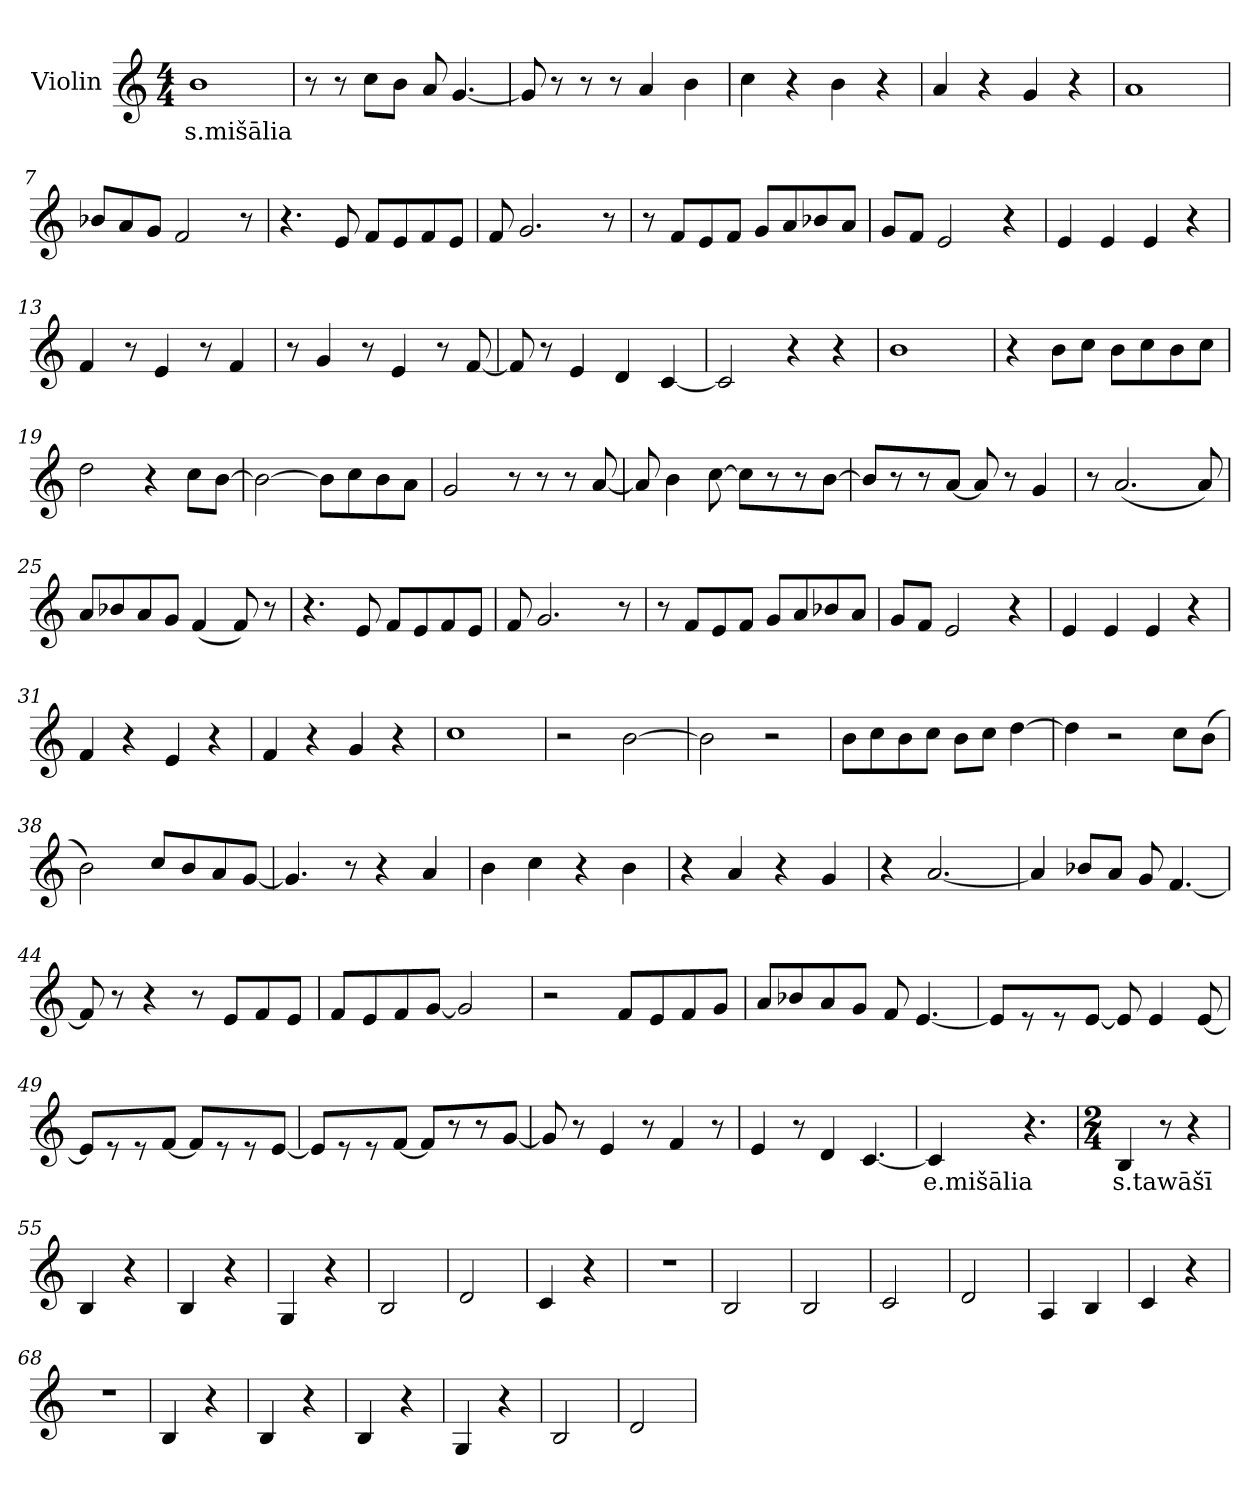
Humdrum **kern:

**kern	**text
*part1	*part1
*staff1	*staff1
*I"Violin	*
*clefG2	*
*k[]	*
*M4/4	*
*MM120	*
=1	=1
!	!LO:LY:b
1b	s.mišālia
=2	=2
8r	.
8r	.
8cc\L	.
8b\J	.
8a/	.
[4.g/	.
=3	=3
8g/]	.
8r	.
8r	.
8r	.
4a/	.
4b\	.
=4	=4
4cc\	.
4r	.
4b\	.
4r	.
=5	=5
4a/	.
4r	.
4g/	.
4r	.
!!LO:LB:g=z
=6	=6
1a	.
=7	=7
8b-X/L	.
8a/	.
8g/J	.
2f/	.
8r	.
=8	=8
4.r	.
8e/	.
8f/L	.
8e/	.
8f/	.
8e/J	.
=9	=9
8f/	.
2.g/	.
8r	.
=10	=10
8r	.
8f/L	.
8e/	.
8f/J	.
8g/L	.
8a/	.
8b-X/	.
8a/J	.
=11	=11
8g/L	.
8f/J	.
2e/	.
4r	.
!!LO:LB:g=z
=12	=12
4e/	.
4e/	.
4e/	.
4r	.
=13	=13
4f/	.
8r	.
4e/	.
8r	.
4f/	.
=14	=14
8r	.
4g/	.
8r	.
4e/	.
8r	.
[8f/	.
=15	=15
8f/]	.
8r	.
4e/	.
4d/	.
[4c/	.
=16	=16
2c/]	.
4r	.
4r	.
=17	=17
*MM120	*
1b	.
!!LO:LB:g=z
=18	=18
4r	.
8b\L	.
8cc\J	.
8b\L	.
8cc\	.
8b\	.
8cc\J	.
=19	=19
2dd\	.
4r	.
8cc\L	.
[8b\J	.
=20	=20
2b\_	.
8b\L]	.
8cc\	.
8b\	.
8a\J	.
=21	=21
2g/	.
8r	.
8r	.
8r	.
[8a/	.
=22	=22
8a/]	.
4b\	.
[8cc\	.
8cc\L]	.
8r	.
8r	.
[8b\J	.
!!LO:LB:g=z
=23	=23
8b/L]	.
8r	.
8r	.
[8a/J	.
8a/]	.
8r	.
4g/	.
=24	=24
8r	.
(<2.a/	.
8a/)	.
=25	=25
8a/L	.
8b-X/	.
8a/	.
8g/J	.
(<4f/	.
8f/)	.
8r	.
=26	=26
4.r	.
8e/	.
8f/L	.
8e/	.
8f/	.
8e/J	.
=27	=27
8f/	.
2.g/	.
8r	.
!!LO:LB:g=z
=28	=28
8r	.
8f/L	.
8e/	.
8f/J	.
8g/L	.
8a/	.
8b-X/	.
8a/J	.
=29	=29
8g/L	.
8f/J	.
2e/	.
4r	.
=30	=30
4e/	.
4e/	.
4e/	.
4r	.
=31	=31
4f/	.
4r	.
4e/	.
4r	.
=32	=32
4f/	.
4r	.
4g/	.
4r	.
=33	=33
1cc	.
!!LO:LB:g=z
=34	=34
2r	.
[2b\	.
=35	=35
2b\]	.
2r	.
=36	=36
8b\L	.
8cc\	.
8b\	.
8cc\J	.
8b\L	.
8cc\J	.
[4dd\	.
=37	=37
4dd\]	.
2r	.
8cc\L	.
(>8b\J	.
=38	=38
2b\)	.
8cc/L	.
8b/	.
8a/	.
[8g/J	.
=39	=39
4.g/]	.
8r	.
4r	.
4a/	.
!!LO:PB:g=z
=40	=40
4b\	.
4cc\	.
4r	.
4b\	.
=41	=41
4r	.
4a/	.
4r	.
4g/	.
=42	=42
4r	.
[2.a/	.
=43	=43
4a/]	.
8b-X/L	.
8a/J	.
8g/	.
[4.f/	.
=44	=44
8f/]	.
8r	.
4r	.
8r	.
8e/L	.
8f/	.
8e/J	.
!!LO:PB:g=z
=45	=45
8f/L	.
8e/	.
8f/	.
[8g/J	.
2g/]	.
=46	=46
2r	.
8f/L	.
8e/	.
8f/	.
8g/J	.
=47	=47
8a/L	.
8b-X/	.
8a/	.
8g/J	.
8f/	.
[4.e/	.
=48	=48
8e/L]	.
8r	.
8r	.
[8e/J	.
8e/]	.
4e/	.
[8e/	.
=49	=49
8e/L]	.
8r	.
8r	.
[8f/J	.
8f/L]	.
8r	.
8r	.
[8e/J	.
!!LO:LB:g=z
=50	=50
8e/L]	.
8r	.
8r	.
[8f/J	.
8f/L]	.
8r	.
8r	.
[8g/J	.
=51	=51
8g/]	.
8r	.
4e/	.
8r	.
4f/	.
8r	.
=52	=52
4e/	.
8r	.
4d/	.
[4.c/	.
=53	=53
!	!LO:LY:b
4c/]	e.mišālia
4.ryy	.
4.r	.
=54	=54
*M2/4	*
*MM150	*
!	!LO:LY:b
4B/	s.tawāšī
8r	.
4r	.
=55	=55
4B/	.
4r	.
!!LO:LB:g=z
=56	=56
4B/	.
4r	.
=57	=57
4G/	.
4r	.
=58	=58
2B/	.
=59	=59
2d/	.
=60	=60
4c/	.
4r	.
=61	=61
2r	.
=62	=62
2B/	.
=63	=63
2B/	.
=64	=64
2c/	.
=65	=65
2d/	.
=66	=66
4A/	.
4B/	.
!!LO:LB:g=z
=67	=67
4c/	.
4r	.
=68	=68
2r	.
=69	=69
4B/	.
4r	.
=70	=70
4B/	.
4r	.
=71	=71
4B/	.
4r	.
=72	=72
4G/	.
4r	.
=73	=73
2B/	.
=74	=74
2d/	.
=	=
*-	*-
